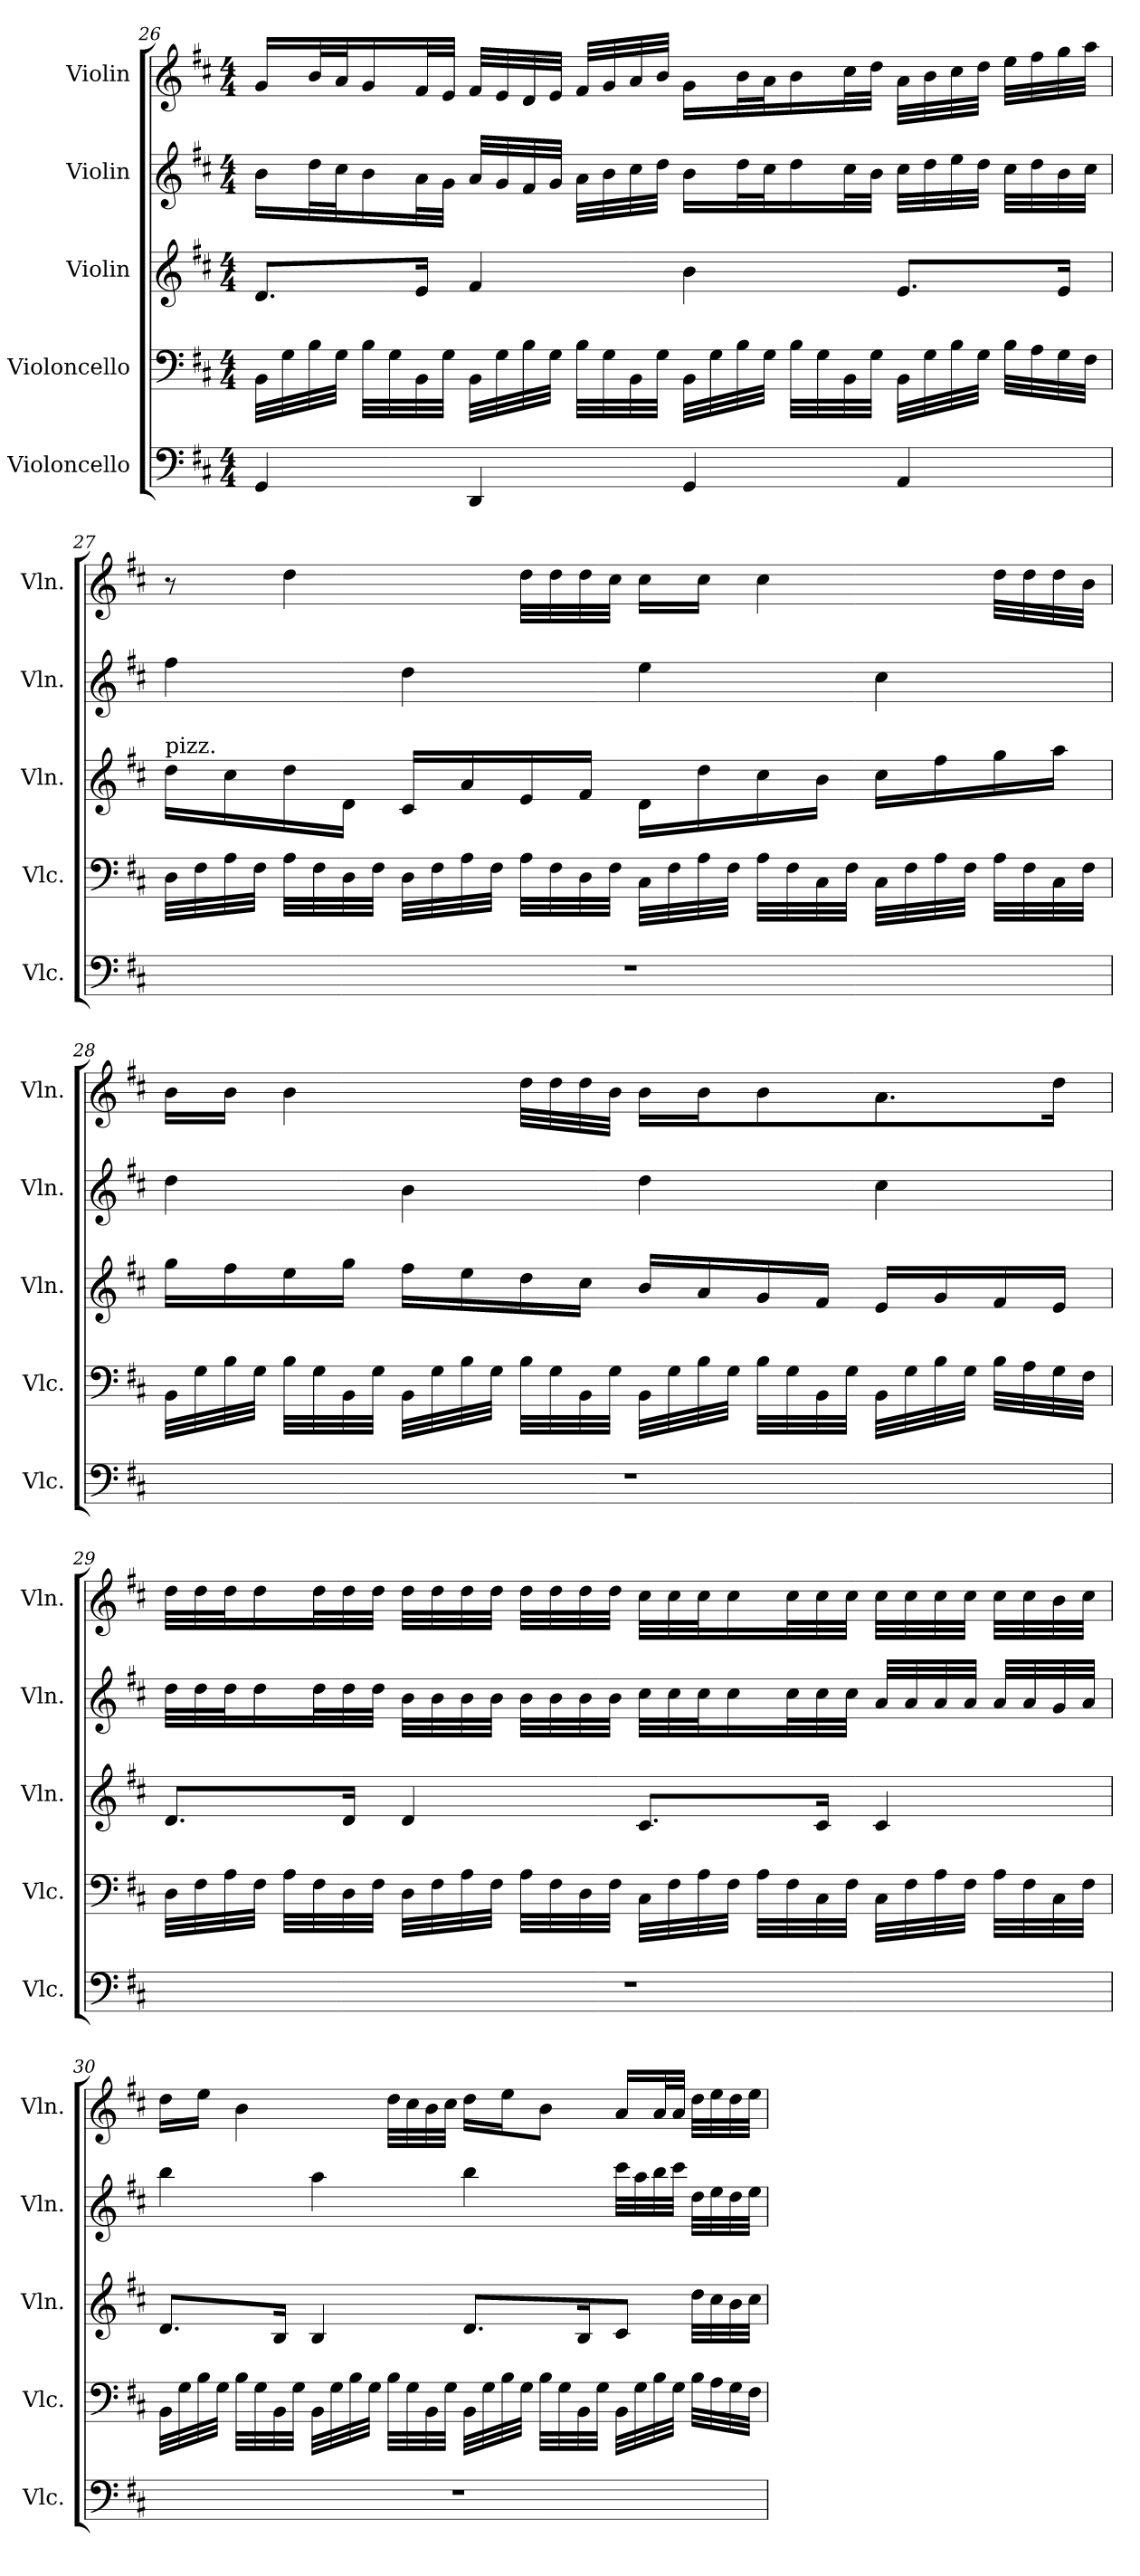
**kern	**kern	**kern	**kern	**kern
*part5	*part4	*part3	*part2	*part1
*staff5	*staff4	*staff3	*staff2	*staff1
*I"Violoncello	*I"Violoncello	*I"Violin	*I"Violin	*I"Violin
*I'Vlc.	*I'Vlc.	*I'Vln.	*I'Vln.	*I'Vln.
!!LO:PB:g=z
*clefF4	*clefF4	*clefG2	*clefG2	*clefG2
*k[f#c#]	*k[f#c#]	*k[f#c#]	*k[f#c#]	*k[f#c#]
*D:	*D:	*D:	*D:	*D:
*M4/4	*M4/4	*M4/4	*M4/4	*M4/4
=26	=26	=26	=26	=26
4GG/	32BB\LLL	8.d/L	16b\LL	16g/LL
.	32G\	.	.	.
.	32B\	.	32dd\L	32b/L
.	32G\JJJ	.	32cc#\J	32a/J
.	32B\LLL	.	16b\	16g/
.	32G\	.	.	.
.	32BB\	16e/Jk	32a\L	32f#/L
.	32G\JJJ	.	32g\JJJ	32e/JJJ
4DD/	32BB\LLL	4f#/	32a/LLL	32f#/LLL
.	32G\	.	32g/	32e/
.	32B\	.	32f#/	32d/
.	32G\JJJ	.	32g/JJJ	32e/JJJ
.	32B\LLL	.	32a\LLL	32f#/LLL
.	32G\	.	32b\	32g/
.	32BB\	.	32cc#\	32a/
.	32G\JJJ	.	32dd\JJJ	32b/JJJ
4GG/	32BB\LLL	4b\	16b\LL	16g\LL
.	32G\	.	.	.
.	32B\	.	32dd\L	32b\L
.	32G\JJJ	.	32cc#\J	32a\J
.	32B\LLL	.	16dd\	16b\
.	32G\	.	.	.
.	32BB\	.	32cc#\L	32cc#\L
.	32G\JJJ	.	32b\JJJ	32dd\JJJ
4AA/	32BB\LLL	8.e/L	32cc#\LLL	32a\LLL
.	32G\	.	32dd\	32b\
.	32B\	.	32ee\	32cc#\
.	32G\JJJ	.	32dd\JJJ	32dd\JJJ
.	32B\LLL	.	32cc#\LLL	32ee\LLL
.	32A\	.	32dd\	32ff#\
.	32G\	16e/Jk	32b\	32gg\
.	32F#\JJJ	.	32cc#\JJJ	32aa\JJJ
!!LO:LB:g=z
=27	=27	=27	=27	=27
!	!	!LO:TX:a:t=pizz.	!	!
1r	32D\LLL	16dd\LL	4ff#\	8r
.	32F#\	.	.	.
.	32A\	16cc#\	.	.
.	32F#\JJJ	.	.	.
.	32A\LLL	16dd\	.	4dd\
.	32F#\	.	.	.
.	32D\	16d\JJ	.	.
.	32F#\JJJ	.	.	.
.	32D\LLL	16c#/LL	4dd\	.
.	32F#\	.	.	.
.	32A\	16a/	.	.
.	32F#\JJJ	.	.	.
.	32A\LLL	16e/	.	32dd\LLL
.	32F#\	.	.	32dd\
.	32D\	16f#/JJ	.	32dd\
.	32F#\JJJ	.	.	32cc#\JJJ
.	32C#\LLL	16d\LL	4ee\	16cc#\LL
.	32F#\	.	.	.
.	32A\	16dd\	.	16cc#\JJ
.	32F#\JJJ	.	.	.
.	32A\LLL	16cc#\	.	4cc#\
.	32F#\	.	.	.
.	32C#\	16b\JJ	.	.
.	32F#\JJJ	.	.	.
.	32C#\LLL	16cc#\LL	4cc#\	.
.	32F#\	.	.	.
.	32A\	16ff#\	.	.
.	32F#\JJJ	.	.	.
.	32A\LLL	16gg\	.	32dd\LLL
.	32F#\	.	.	32dd\
.	32C#\	16aa\JJ	.	32dd\
.	32F#\JJJ	.	.	32b\JJJ
!!LO:PB:g=z
=28	=28	=28	=28	=28
1r	32BB\LLL	16gg\LL	4dd\	16b\LL
.	32G\	.	.	.
.	32B\	16ff#\	.	16b\JJ
.	32G\JJJ	.	.	.
.	32B\LLL	16ee\	.	4b\
.	32G\	.	.	.
.	32BB\	16gg\JJ	.	.
.	32G\JJJ	.	.	.
.	32BB\LLL	16ff#\LL	4b\	.
.	32G\	.	.	.
.	32B\	16ee\	.	.
.	32G\JJJ	.	.	.
.	32B\LLL	16dd\	.	32dd\LLL
.	32G\	.	.	32dd\
.	32BB\	16cc#\JJ	.	32dd\
.	32G\JJJ	.	.	32b\JJJ
.	32BB\LLL	16b/LL	4dd\	16b\LL
.	32G\	.	.	.
.	32B\	16a/	.	16b\J
.	32G\JJJ	.	.	.
.	32B\LLL	16g/	.	8b\
.	32G\	.	.	.
.	32BB\	16f#/JJ	.	.
.	32G\JJJ	.	.	.
.	32BB\LLL	16e/LL	4cc#\	8.a\
.	32G\	.	.	.
.	32B\	16g/	.	.
.	32G\JJJ	.	.	.
.	32B\LLL	16f#/	.	.
.	32A\	.	.	.
.	32G\	16e/JJ	.	16dd\Jk
.	32F#\JJJ	.	.	.
!!LO:LB:g=z
=29	=29	=29	=29	=29
1r	32D\LLL	8.d/L	32dd\LLL	32dd\LLL
.	32F#\	.	32dd\	32dd\
.	32A\	.	32dd\J	32dd\J
.	32F#\JJJ	.	16dd\	16dd\
.	32A\LLL	.	.	.
.	32F#\	.	32dd\L	32dd\L
.	32D\	16d/Jk	32dd\	32dd\
.	32F#\JJJ	.	32dd\JJJ	32dd\JJJ
.	32D\LLL	4d/	32b\LLL	32dd\LLL
.	32F#\	.	32b\	32dd\
.	32A\	.	32b\	32dd\
.	32F#\JJJ	.	32b\JJJ	32dd\JJJ
.	32A\LLL	.	32b\LLL	32dd\LLL
.	32F#\	.	32b\	32dd\
.	32D\	.	32b\	32dd\
.	32F#\JJJ	.	32b\JJJ	32dd\JJJ
.	32C#\LLL	8.c#/L	32cc#\LLL	32cc#\LLL
.	32F#\	.	32cc#\	32cc#\
.	32A\	.	32cc#\J	32cc#\J
.	32F#\JJJ	.	16cc#\	16cc#\
.	32A\LLL	.	.	.
.	32F#\	.	32cc#\L	32cc#\L
.	32C#\	16c#/Jk	32cc#\	32cc#\
.	32F#\JJJ	.	32cc#\JJJ	32cc#\JJJ
.	32C#\LLL	4c#/	32a/LLL	32cc#\LLL
.	32F#\	.	32a/	32cc#\
.	32A\	.	32a/	32cc#\
.	32F#\JJJ	.	32a/JJJ	32cc#\JJJ
.	32A\LLL	.	32a/LLL	32cc#\LLL
.	32F#\	.	32a/	32cc#\
.	32C#\	.	32g/	32b\
.	32F#\JJJ	.	32a/JJJ	32cc#\JJJ
!!LO:PB:g=z
=30	=30	=30	=30	=30
1r	32BB\LLL	8.d/L	4bb\	16dd\LL
.	32G\	.	.	.
.	32B\	.	.	16ee\JJ
.	32G\JJJ	.	.	.
.	32B\LLL	.	.	4b\
.	32G\	.	.	.
.	32BB\	16B/Jk	.	.
.	32G\JJJ	.	.	.
.	32BB\LLL	4B/	4aa\	.
.	32G\	.	.	.
.	32B\	.	.	.
.	32G\JJJ	.	.	.
.	32B\LLL	.	.	32dd\LLL
.	32G\	.	.	32cc#\
.	32BB\	.	.	32b\
.	32G\JJJ	.	.	32cc#\JJJ
.	32BB\LLL	8.d/L	4bb\	16dd\LL
.	32G\	.	.	.
.	32B\	.	.	16ee\J
.	32G\JJJ	.	.	.
.	32B\LLL	.	.	8b\J
.	32G\	.	.	.
.	32BB\	16B/K	.	.
.	32G\JJJ	.	.	.
.	32BB\LLL	8c#/J	32ccc#\LLL	16a/LL
.	32G\	.	32aa\	.
.	32B\	.	32bb\	32a/L
.	32G\JJJ	.	32ccc#\JJJ	32a/JJJ
.	32B\LLL	32dd\LLL	32dd\LLL	32dd\LLL
.	32A\	32cc#\	32ee\	32ee\
.	32G\	32b\	32dd\	32dd\
.	32F#\JJJ	32cc#\JJJ	32ee\JJJ	32ee\JJJ
=	=	=	=	=
*-	*-	*-	*-	*-
